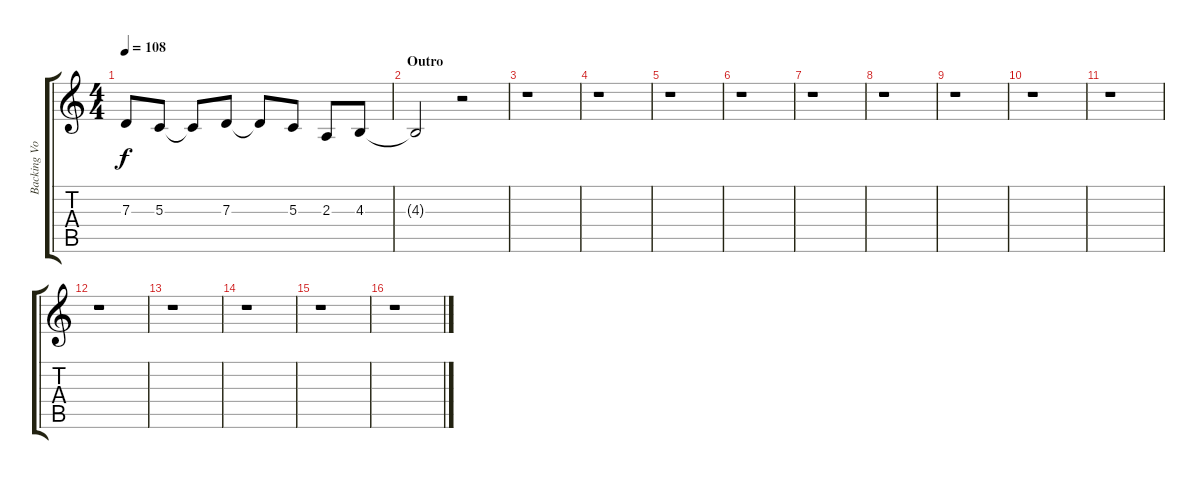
\track ("Backing Vocals (Josh Klinghoffer)" "Backing Vo") {instrument oboe}
\staff {score tabs}
\tuning (E4 B3 G3 D3 A2 E2) {hide}
\ts (4 4)
\tempo 108
\clef g2
\ks c
7.3{t}.8{dy f} 5.3.8 5.3{t}.8 7.3.8 7.3{t}.8 5.3.8 2.3.8 4.3.8 |
\section ("" "Outro")
4.3{t}.2 r.2 |
r.1 |
r.1 |
r.1 |
r.1 |
r.1 |
r.1 |
r.1 |
r.1 |
r.1 |
r.1 |
r.1 |
r.1 |
r.1 |
r.1
